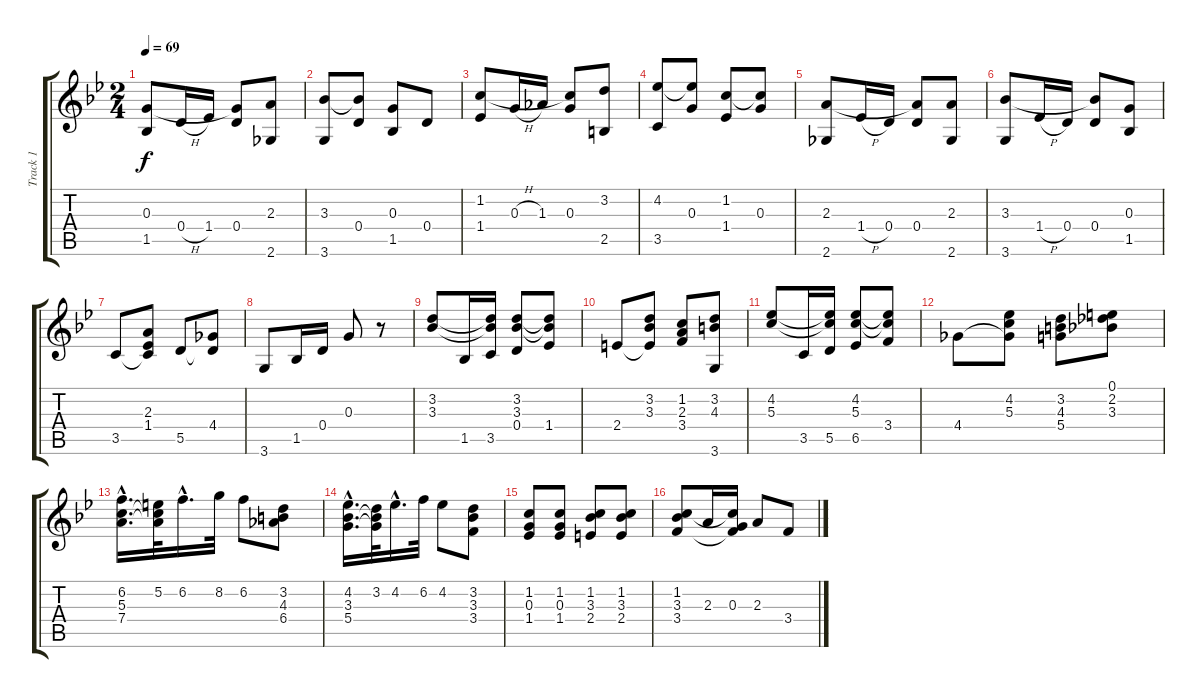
\track ("Track 1" "Track 1") {instrument acousticguitarnylon}
\staff {score tabs}
\tuning (E4 B3 G3 D3 A2 E2) {hide}
\ts (2 4)
\tempo 69
\clef g2
\ks gminor
(0.3 1.5).8{dy f} 0.4{h}.16 1.4.16 (0.3{t} 0.4).8 (2.3 2.6).8 |
(3.3 3.6).8 (3.3{t} 0.4).8 (0.3 1.5).8 0.4.8 |
(1.2 1.4).8 0.3{h}.16 1.3.16 (1.2{t} 0.3).8 (3.2 2.5).8 |
(4.2 3.5).8 (4.2{t} 0.3).8 (1.2 1.4).8 (1.2{t} 0.3).8 |
(2.3 2.6).8 1.4{h}.16 0.4.16 (2.3{t} 0.4).8 (2.3 2.6).8 |
(3.3 3.6).8 1.4{h}.16 0.4.16 (3.3{t} 0.4).8 (0.3 1.5).8 |
3.5.8 (2.3 1.4 3.5{t}).8 5.5.8 (4.4 5.5{t}).8 |
3.6.8 1.5.16 0.4.16 0.3.8 r.8 |
(3.2 3.3).8 1.5.16 (3.2{t} 3.3{t} 3.5).16 (3.2 3.3 0.4).8 (3.2{t} 3.3{t} 1.4).8 |
2.4.8 (3.2 3.3 2.4{t}).8 (1.2 2.3 3.4).8 (3.2 4.3 3.6).8 |
(4.2 5.3).8 3.5.16 (4.2{t} 5.3{t} 5.5).16 (4.2 5.3 6.5).8 (4.2{t} 5.3{t} 3.4).8 |
4.4.8 (4.2 5.3 4.4{t}).8 (3.2 4.3 5.4).8 (0.1 2.2 3.3).8 |
(6.2{hac} 5.3{hac} 7.4{hac}).16{d} (5.2 5.3{t} 7.4{t}).32 6.2{hac}.16{d} 8.2.32 6.2.8 (3.2 4.3 6.4).8 |
(4.2{hac} 3.3{hac} 5.4{hac}).16{d} (3.2 3.3{t} 5.4{t}).32 4.2{hac}.16{d} 6.2.32 4.2.8 (3.2 3.3 3.4).8 |
(1.2 0.3 1.4).8 (1.2 0.3 1.4).8 (1.2 3.3 2.4).8 (1.2 3.3 2.4).8 |
(1.2 3.3 3.4).8 2.3.16 (1.2{t} 0.3 3.4{t}).16 2.3.8 3.4.8
